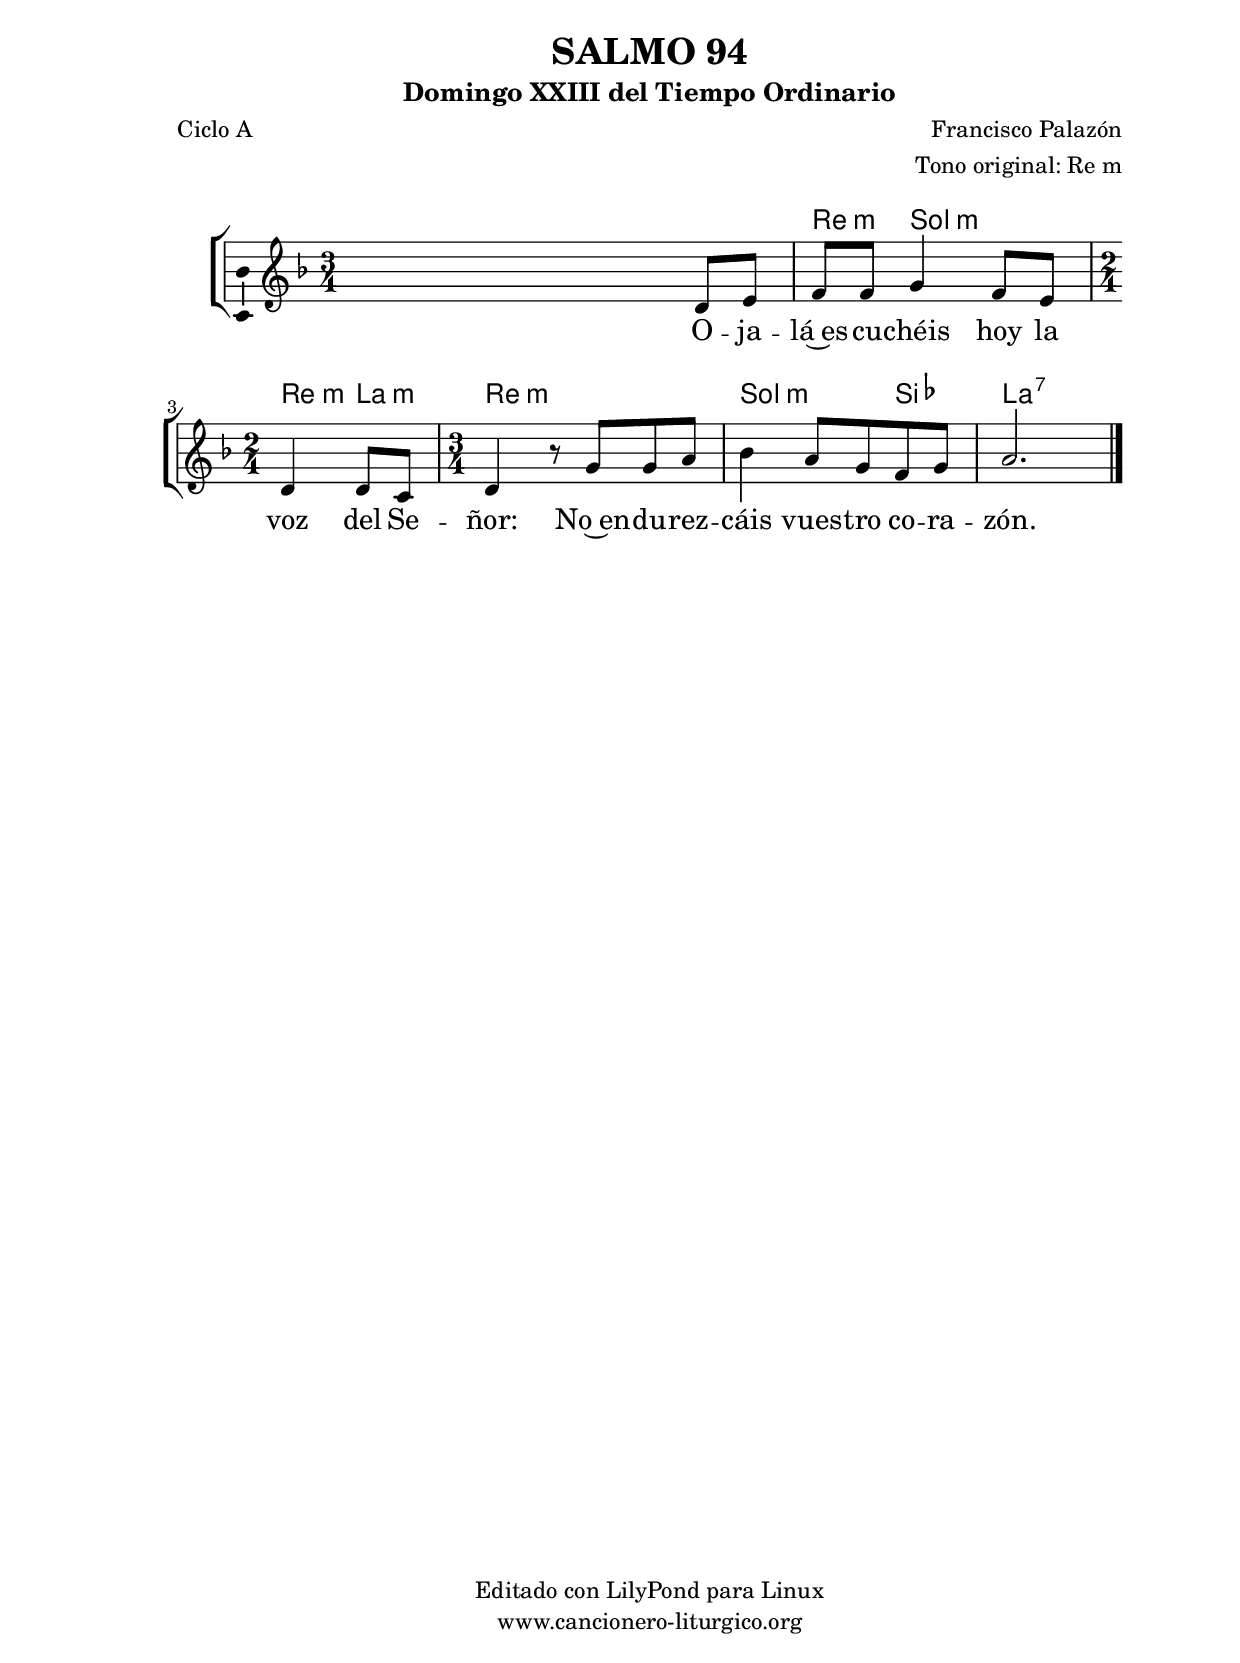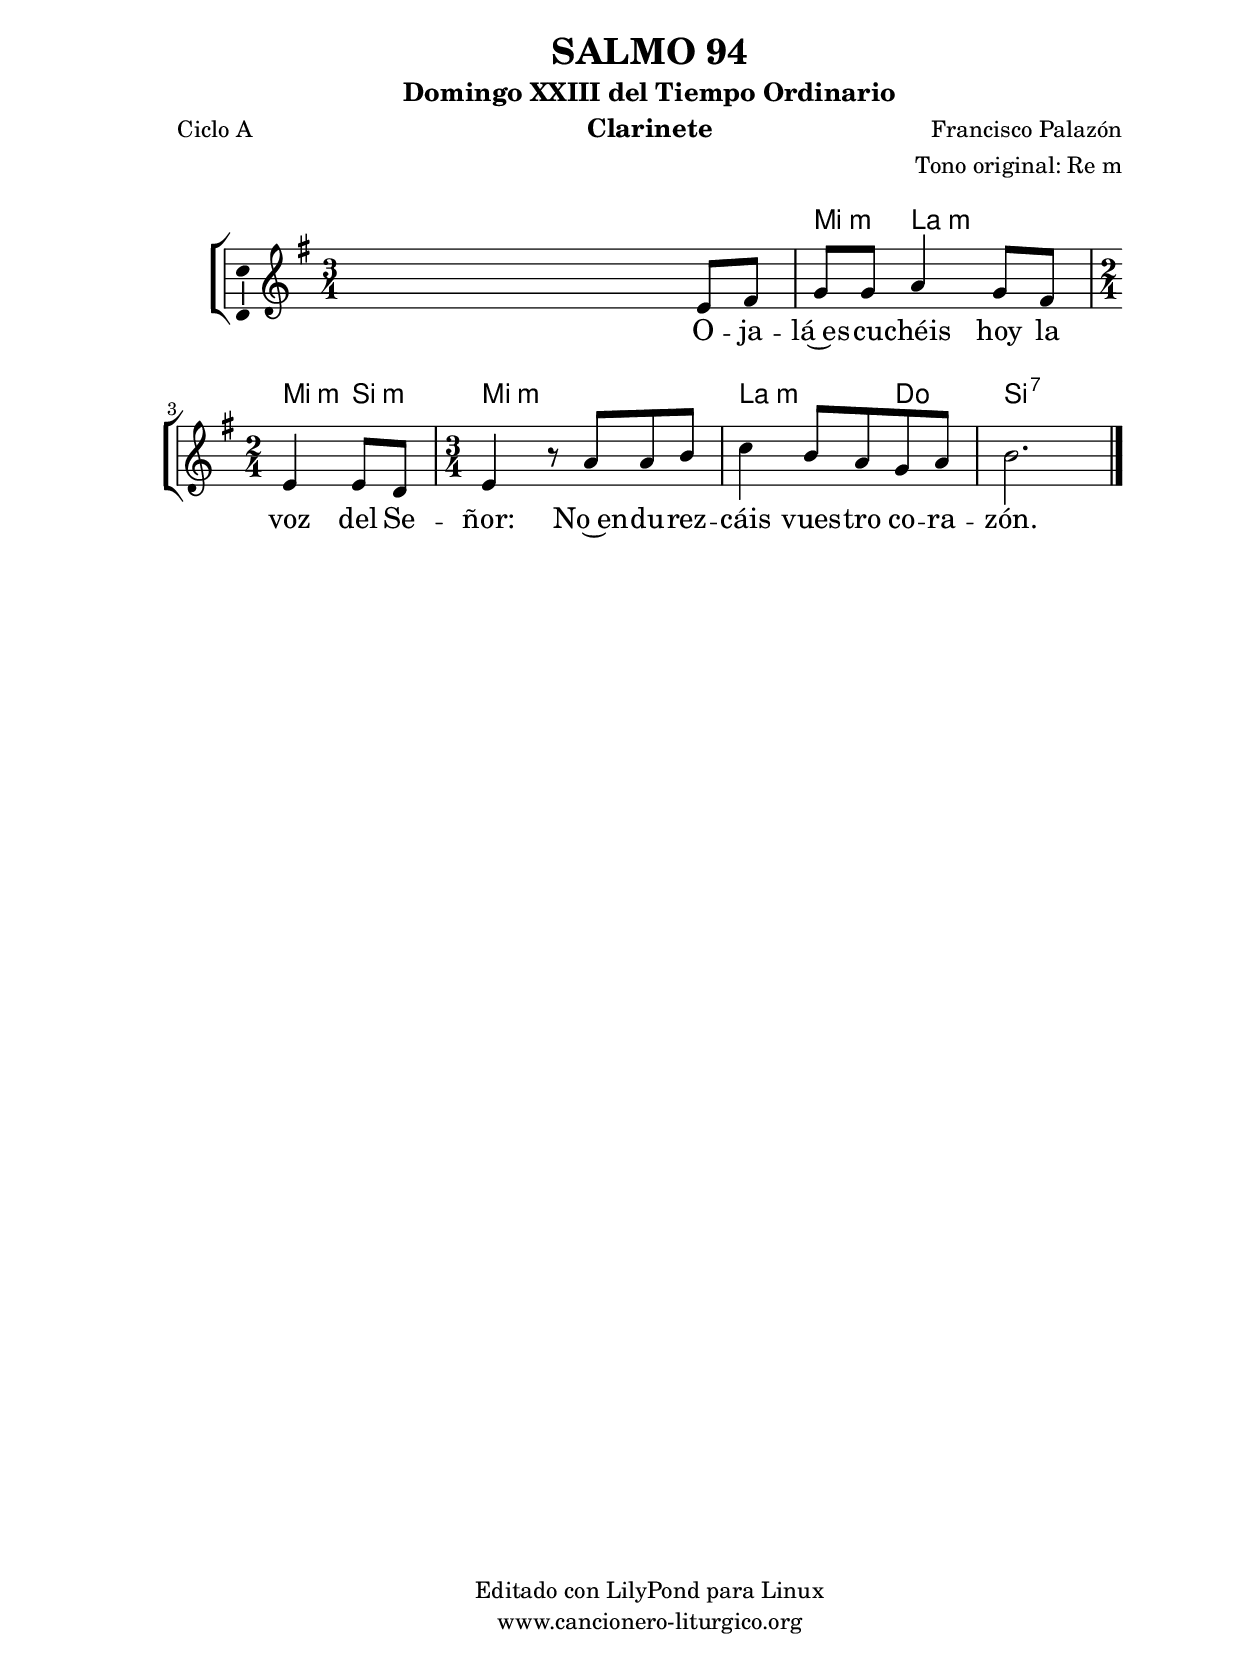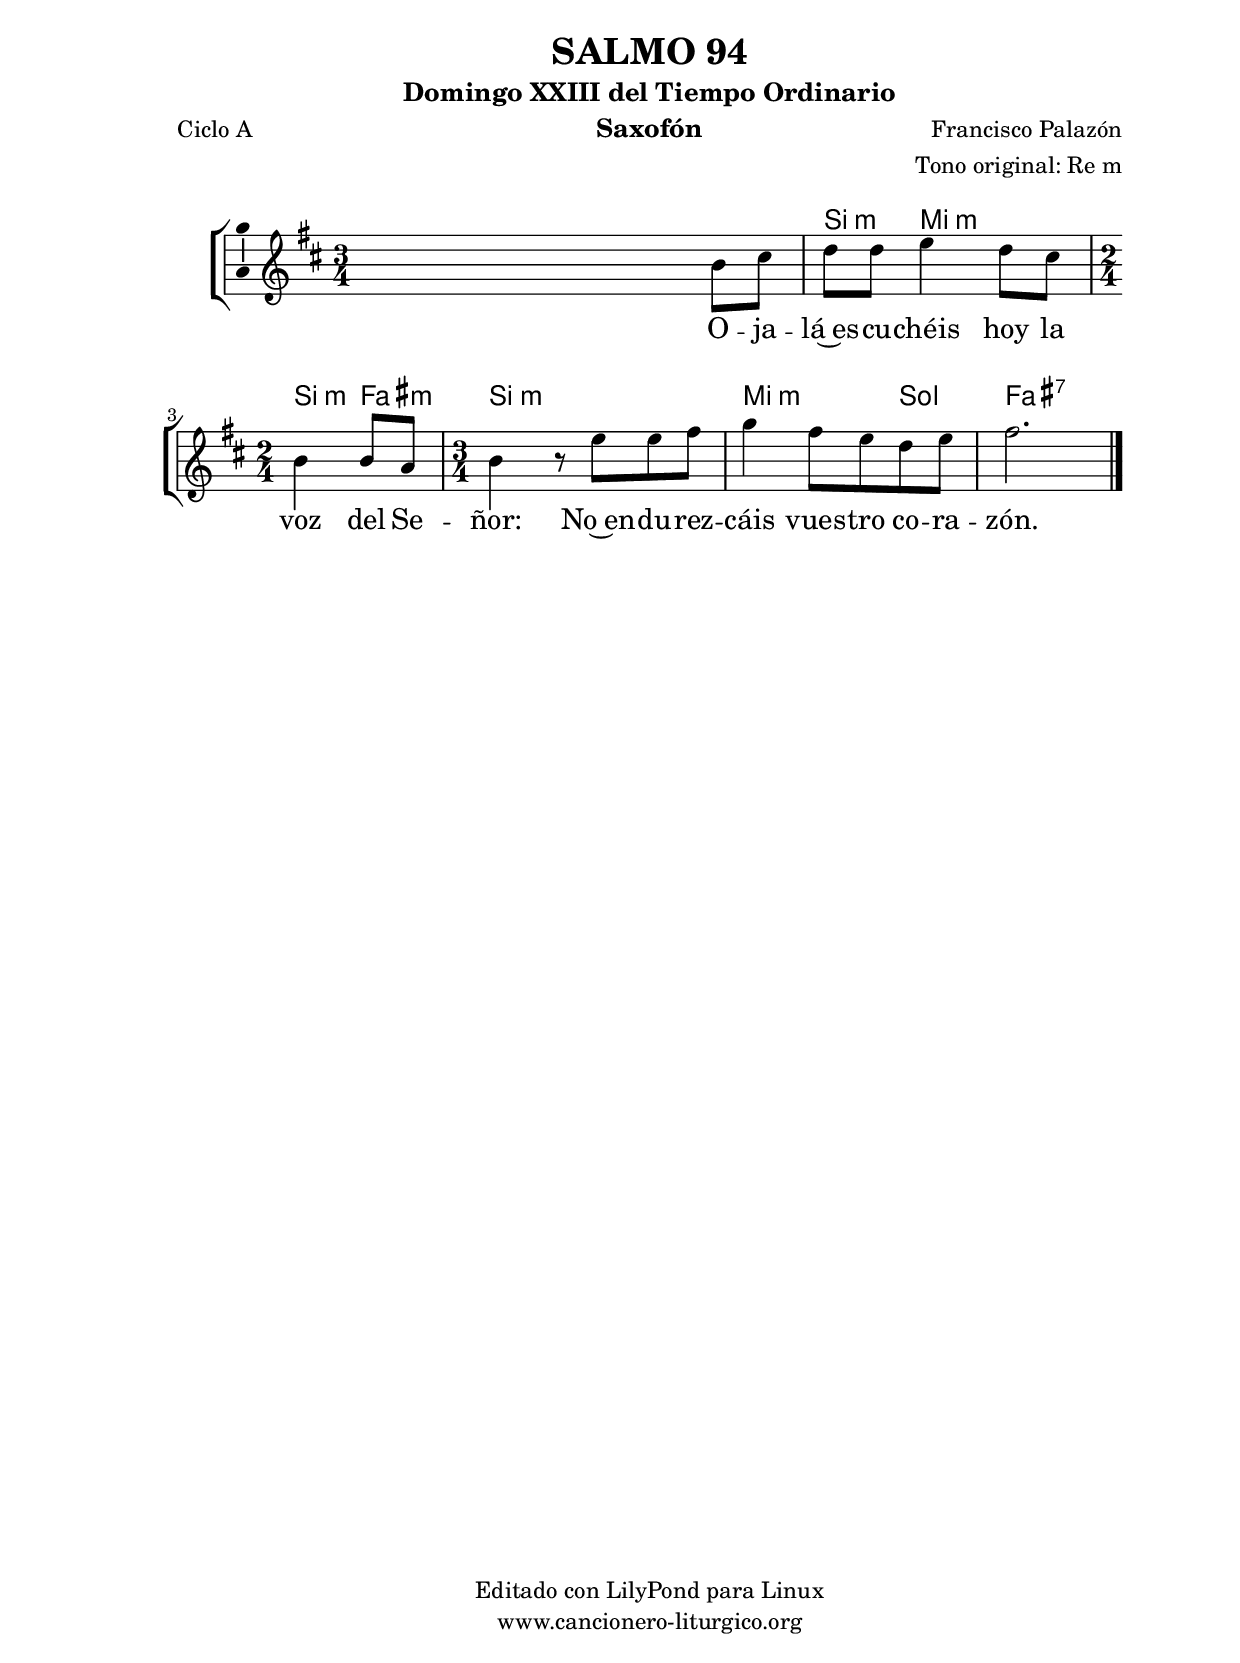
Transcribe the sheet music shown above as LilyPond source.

%
%para convertir .midi en .wav:
%timidity filename.midi -Ow -o finename.wav
%
%
%Para convertir de .wav a .mp3:
%lame -h -m j filename.wav
%
%
%para escuchar el midi:
%timidity nombrefichero.midi
%


%versión de lilypond para la que se ha escrito esta partitura:
\version "2.16.0"

	%Tamaño papel
	#(set-default-paper-size "a4")
	%Tamaño partitura
	#(set-global-staff-size 20)
	%No responde al pulsar sobre una nota
	#(ly:set-option 'point-and-click #f)

%parámetros del encabezamiento:
\header {
	title = "SALMO 94"
	subtitle = "Domingo XXIII del Tiempo Ordinario"
	composer = "Francisco Palazón"
	poet = "Ciclo A"
	meter = ""
	arranger = "Tono original: Re m"
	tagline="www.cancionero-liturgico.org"
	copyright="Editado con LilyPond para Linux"
	tiempo = "Ordinario"
	usos = "Salmo"
	letra = "Ojalá escuchéis hoy la voz del Señor: No endurezcáis vuestro corazón."
	}

%parámetros asociados al papel:
\paper  {
	oddHeaderMarkup = \markup {\fill-line { \on-the-fly #not-first-page \fromproperty #'header:title \on-the-fly #not-first-page \fromproperty #'header:composer }}
	evenHeaderMarkup = \markup {\fill-line { \fromproperty #'header:composer \fromproperty #'header:title }}
	#(set-paper-size "a4")
	print-page-number = ##f
	first-page-number = 1
	print-first-page-number = ##f
%	head-separation = 3.0 \cm
	top-margin = 2.0 \cm
	bottom-margin = 0.5\cm
%%%	bottom-margin = -1.0\cm
	left-margin = 3.0 \cm
	line-width = 16.0 \cm 
	indent = 8\mm
	interscoreline = 2.\mm
	between-system-space = 15\mm
%	para que las partituras no llenen la hoja:
	ragged-bottom = ##t
%	idem para la última hoja:
	ragged-last-bottom = ##f
%	para que las partituras llenen el ancho del papel:
	ragged-last = ##f
	after-title-space = 2.5 \cm
%page-count=1
%system-count=8

	%Flexible Vertical Spacing
%	markup-markup-spacing =
%	#'((basic-distance . 15) (minimum-distance . 15) (padding . 3))
	markup-system-spacing =
	#'((basic-distance . 15) (minimum-distance . 15) (padding . 3))
	system-system-spacing =
	#'((basic-distance . 15) (minimum-distance . 15) (padding . 3))
	score-system-spacing =
	#'((basic-distance . 15) (minimum-distance . 15) (padding . 5))
%	top-system-spacing = % header
%	#'((basic-distance . 8) (minimum-distance . 0) (padding . 3))
%	top-markup-spacing =
%	#'((basic-distance . 20) (minimum-distance . 20) (padding . 3))
	last-bottom-spacing = % footer
	#'((basic-distance . 5) (minimum-distance . 5) (padding . 3))
%	score-markup-spacing =
%	#'((basic-distance . 16) (minimum-distance . 13) (padding . 3))

	}


%parámetros que afectan a toda la partitura:
global =  {
	%clave de sol (G):
	\clef G
	%armadura:
%	\transpose e f
	\key d \minor
	\tempo 4=100
	\set Score.tempoHideNote = ##t
	}


acordes = {
	\italianChords
	\chordmode {
%	\transpose e f
{

s2.
d4:m g2:m
d4:m a:m
d2.:m
g2:m bes4
a2.:7

	}
	}
}

melodia = 
%	\transpose e f
{
	\relative c'{

\time 3/4
s2 d8 e
f8 f g4 f8 e

\time 2/4
d4 d8 c

\time 3/4
d4 r8 g8 g a
bes4 a8 g f g
a2.

	\bar "|."
	}
	}


texto = \lyricmode {
O -- ja -- lá~es -- cu -- chéis hoy la voz del Se -- ñor: No~en -- du -- rez -- cáis vues -- tro co -- ra -- zón.
	}


acordesStaff = \context ChordNames = acordesStaff <<
	\set chordChanges = ##t
	\acordes
	>>


vozStaff = \context Voice = vozStaff
\with {\consists "Ambitus_engraver"}
<<
%	\set Staff.instrumentName = ""
%	\set Staff.shortInstrumentName = ""
%	\set Staff.midiInstrument = #"clarinet"
%	\set Staff.midiInstrument = #"cello"
%	\set Staff.midiInstrument = #"flute"
	\set Staff.midiInstrument = #"electric guitar (jazz)"
%	\set Staff.midiInstrument = #"english horn"
%	\set Staff.midiInstrument = #"violin"
%	\set Staff.midiInstrument = #"glockenspiel"
	\set Staff.midiMinimumVolume = #0.7
	\set Staff.midiMaximumVolume = #0.9
	\global
	\melodia
	>>


textoStaff = \context Lyrics = textoStaff <<
	\lyricsto vozStaff \texto
	>>

\book {
	\score {
		\context ChoirStaff {
			\override StaffGroup.SystemStartBracket #'collapse-height = #1
			\override Score.SystemStartBar #'collapse-height = #1
			<<
			\acordesStaff
			\vozStaff
			\textoStaff
			>>
			}
		\layout {
	    		\context {
				\Lyrics
				\override LyricText #'font-size = #2
				}
	   		 \context {
				\Score
				%fontSize = #3
				\override StaffSymbol #'staff-space = #(magstep +3)
				%\override Beam #'thickness = #0.55
				%\override SpacingSpanner #'spacing-increment = #1.0
				%\override Slur #'height-limit = #1.5
				}
			}
		}
	\score {
		\unfoldRepeats
		\context ChoirStaff {
			<<
			\acordesStaff
			\vozStaff
			>>
			}
		\midi {
	  		\context {
	  			\Score
				tempoWholesPerMinute = #(ly:make-moment 70 4)
				}
			}
		}
	}

%Partitura para clarinete
#(define output-suffix "C")
\book {
	\header{
		instrument = "Clarinete"
		}
	\score {
		\context ChoirStaff {
			\override StaffGroup.SystemStartBracket #'collapse-height = #1
			\override Score.SystemStartBar #'collapse-height = #1
\transpose c d
			<<
			\acordesStaff
			\vozStaff
			\textoStaff
			>>
			}
		\layout {
	    		\context {
				\Lyrics
				\override LyricText #'font-size = #2
				}
	   		 \context {
				\Score
				%fontSize = #3
				\override StaffSymbol #'staff-space = #(magstep +3)
				%\override Beam #'thickness = #0.55
				%\override SpacingSpanner #'spacing-increment = #1.0
				%\override Slur #'height-limit = #1.5
				}
			}
		}
	}

%Partitura para saxofón
#(define output-suffix "S")
\book {
	\header{
		instrument = "Saxofón"
		}
	\score {
		\context ChoirStaff {
			\override StaffGroup.SystemStartBracket #'collapse-height = #1
			\override Score.SystemStartBar #'collapse-height = #1
\transpose c a
			<<
			\acordesStaff
			\vozStaff
			\textoStaff
			>>
			}
		\layout {
	    		\context {
				\Lyrics
				\override LyricText #'font-size = #2
				}
	   		 \context {
				\Score
				%fontSize = #3
				\override StaffSymbol #'staff-space = #(magstep +3)
				%\override Beam #'thickness = #0.55
				%\override SpacingSpanner #'spacing-increment = #1.0
				%\override Slur #'height-limit = #1.5
				}
			}
		}
	}

